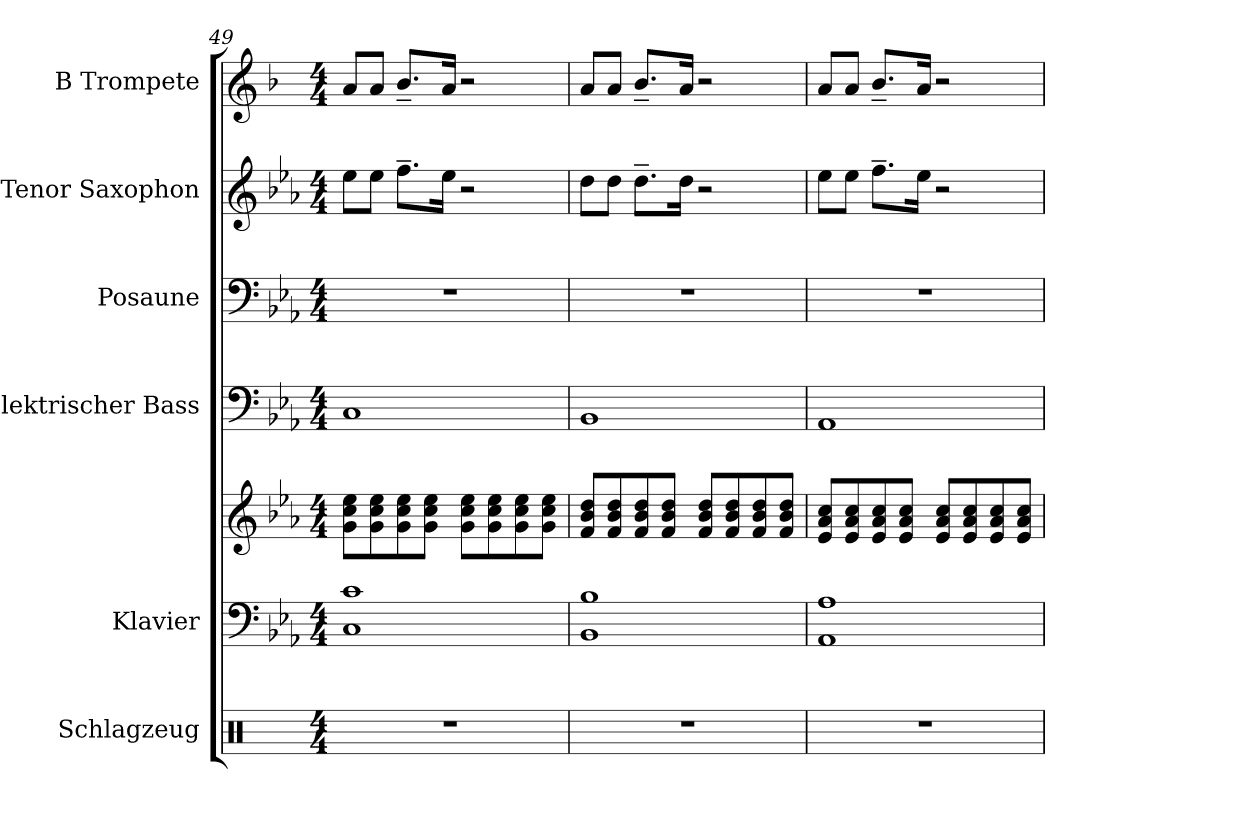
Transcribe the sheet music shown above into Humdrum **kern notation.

**kern	**kern	**kern	**kern	**kern	**kern	**kern
*part6	*part5	*part5	*part4	*part3	*part2	*part1
*staff7	*staff6	*staff5	*staff4	*staff3	*staff2	*staff1
*I"Schlagzeug	*I"Klavier	*	*I"Elektrischer Bass	*I"Posaune	*I"Tenor Saxophon	*I"B Trompete
*I'Slzg.	*I'Klav.	*	*I'E-B.	*I'Psn.	*I'T. Sax.	*I'B Tpt.
!!LO:PB:g=z
*clefX	*clefF4	*clefG2	*clefF4	*clefF4	*clefG2	*clefG2
*	*	*	*ITrd7c12	*	*ITrd8c14	*ITrd1c2
*k[]	*k[b-e-a-]	*k[b-e-a-]	*k[b-e-a-]	*k[b-e-a-]	*k[b-e-a-]	*k[b-e-a-]
*M4/4	*M4/4	*M4/4	*M4/4	*M4/4	*M4/4	*M4/4
=49	=49	=49	=49	=49	=49	=49
1r	1C 1c	8g\ 8cc\ 8ee-\L	1CC	1r	8e-\L	8g/L
.	.	8g\ 8cc\ 8ee-\	.	.	8e-\J	8g/J
.	.	8g\ 8cc\ 8ee-\	.	.	8.f~\L	8.a-~/L
.	.	8g\ 8cc\ 8ee-\J	.	.	.	.
.	.	.	.	.	16e-\Jk	16g/Jk
.	.	8g\ 8cc\ 8ee-\L	.	.	2r	2r
.	.	8g\ 8cc\ 8ee-\	.	.	.	.
.	.	8g\ 8cc\ 8ee-\	.	.	.	.
.	.	8g\ 8cc\ 8ee-\J	.	.	.	.
=50	=50	=50	=50	=50	=50	=50
1r	1BB- 1B-	8f/ 8b-/ 8dd/L	1BBB-	1r	8d\L	8g/L
.	.	8f/ 8b-/ 8dd/	.	.	8d\J	8g/J
.	.	8f/ 8b-/ 8dd/	.	.	8.d~\L	8.a-~/L
.	.	8f/ 8b-/ 8dd/J	.	.	.	.
.	.	.	.	.	16d\Jk	16g/Jk
.	.	8f/ 8b-/ 8dd/L	.	.	2r	2r
.	.	8f/ 8b-/ 8dd/	.	.	.	.
.	.	8f/ 8b-/ 8dd/	.	.	.	.
.	.	8f/ 8b-/ 8dd/J	.	.	.	.
=51	=51	=51	=51	=51	=51	=51
1r	1AA- 1A-	8e-/ 8a-/ 8cc/L	1AAA-	1r	8e-\L	8g/L
.	.	8e-/ 8a-/ 8cc/	.	.	8e-\J	8g/J
.	.	8e-/ 8a-/ 8cc/	.	.	8.f~\L	8.a-~/L
.	.	8e-/ 8a-/ 8cc/J	.	.	.	.
.	.	.	.	.	16e-\Jk	16g/Jk
.	.	8e-/ 8a-/ 8cc/L	.	.	2r	2r
.	.	8e-/ 8a-/ 8cc/	.	.	.	.
.	.	8e-/ 8a-/ 8cc/	.	.	.	.
.	.	8e-/ 8a-/ 8cc/J	.	.	.	.
=	=	=	=	=	=	=
*-	*-	*-	*-	*-	*-	*-
